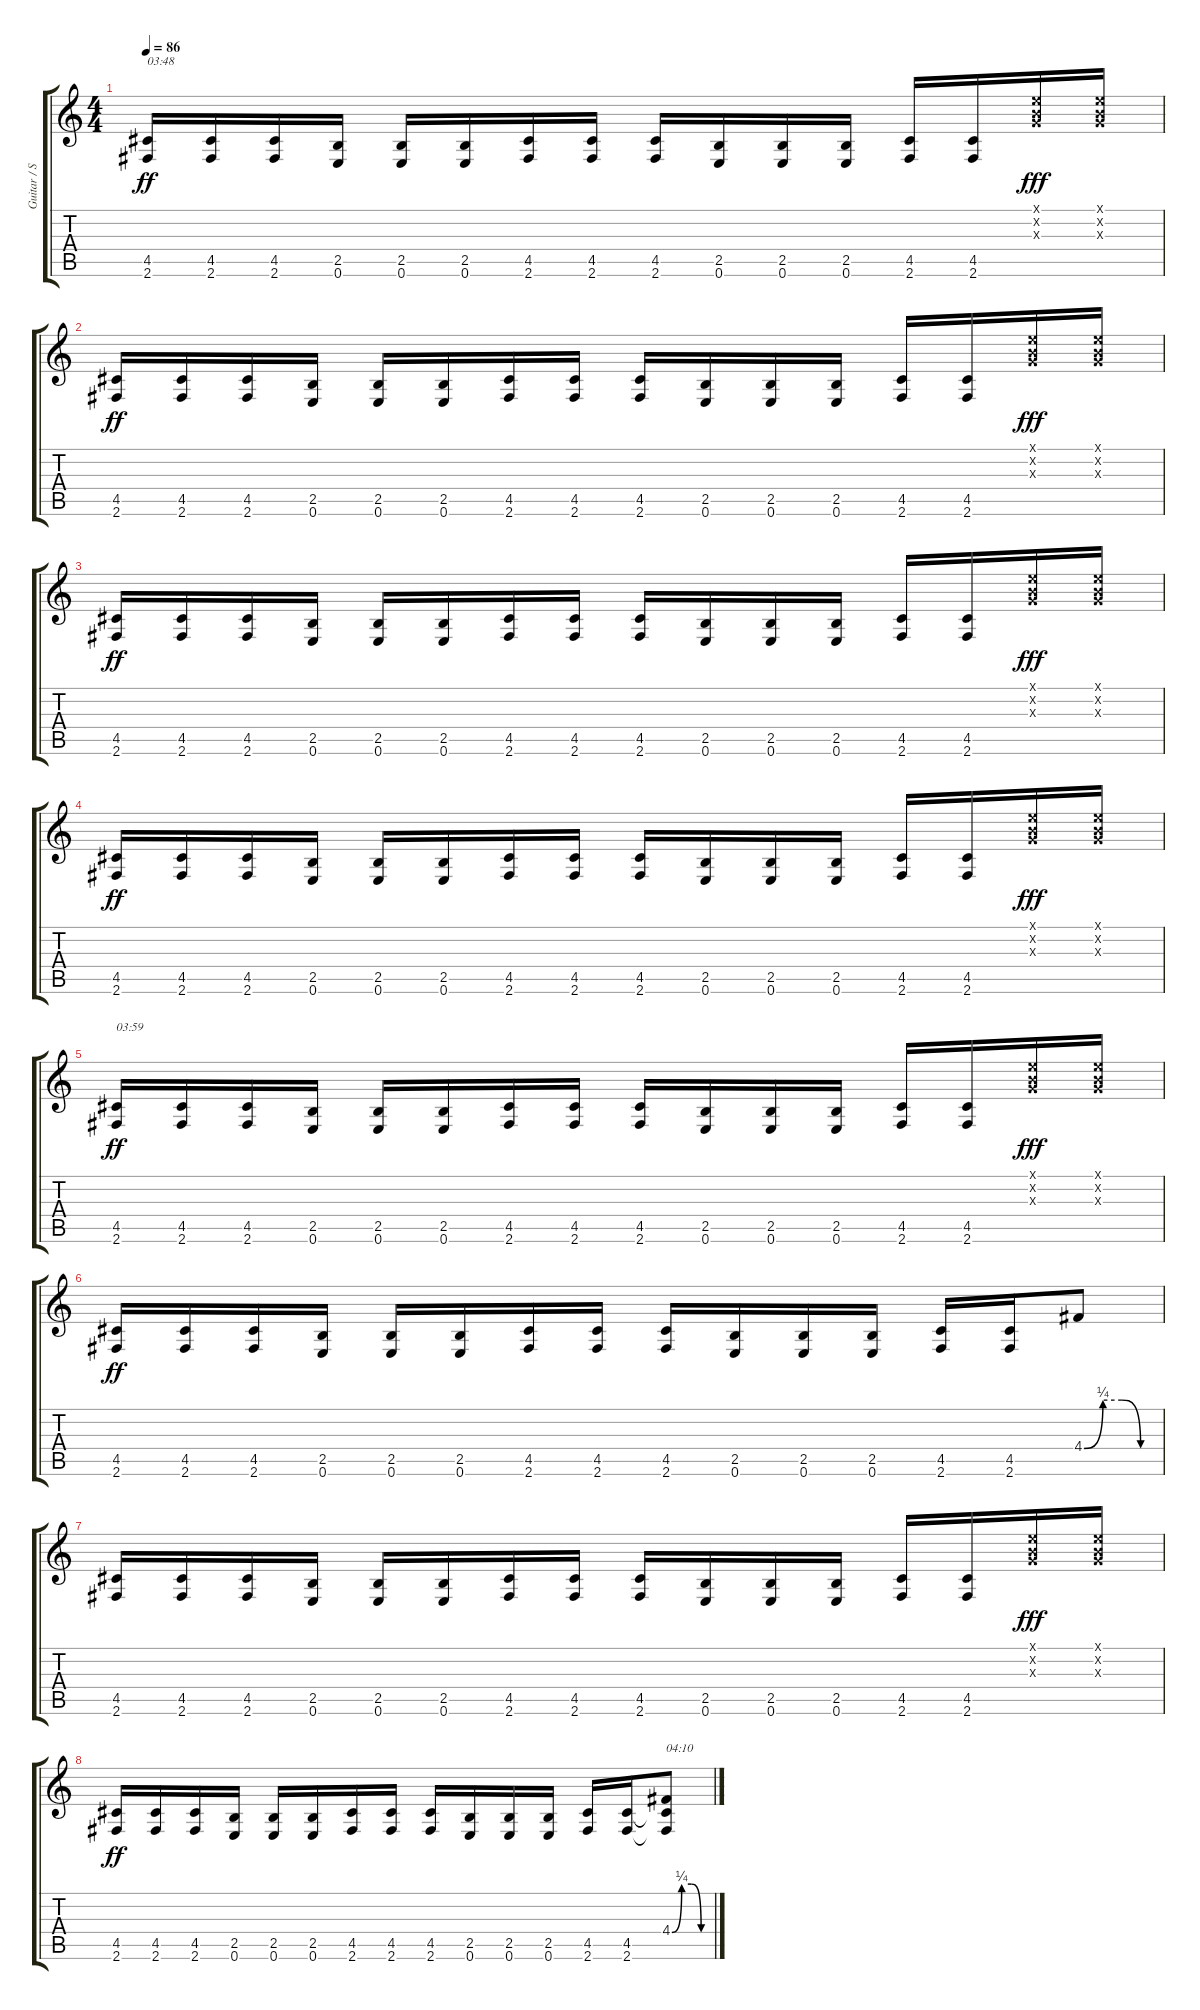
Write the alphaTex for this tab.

\track ("Guitar / Stef Carpenter" "Guitar / S") {instrument overdrivenguitar}
\staff {score tabs}
\tuning (E4 B3 G3 D3 A2 E2) {hide}
\ts (4 4)
\tempo 86
\clef g2
\ks c
(4.5 2.6).16{txt "03:48" dy ff} (4.5 2.6).16 (4.5 2.6).16 (2.5 0.6).16 (2.5 0.6).16 (2.5 0.6).16 (4.5 2.6).16 (4.5 2.6).16 (4.5 2.6).16 (2.5 0.6).16 (2.5 0.6).16 (2.5 0.6).16 (4.5 2.6).16 (4.5 2.6).16 (0.1{x} 0.2{x} 0.3{x}).16{dy fff} (0.1{x} 0.2{x} 0.3{x}).16 |
(4.5 2.6).16{dy ff} (4.5 2.6).16 (4.5 2.6).16 (2.5 0.6).16 (2.5 0.6).16 (2.5 0.6).16 (4.5 2.6).16 (4.5 2.6).16 (4.5 2.6).16 (2.5 0.6).16 (2.5 0.6).16 (2.5 0.6).16 (4.5 2.6).16 (4.5 2.6).16 (0.1{x} 0.2{x} 0.3{x}).16{dy fff} (0.1{x} 0.2{x} 0.3{x}).16 |
(4.5 2.6).16{dy ff} (4.5 2.6).16 (4.5 2.6).16 (2.5 0.6).16 (2.5 0.6).16 (2.5 0.6).16 (4.5 2.6).16 (4.5 2.6).16 (4.5 2.6).16 (2.5 0.6).16 (2.5 0.6).16 (2.5 0.6).16 (4.5 2.6).16 (4.5 2.6).16 (0.1{x} 0.2{x} 0.3{x}).16{dy fff} (0.1{x} 0.2{x} 0.3{x}).16 |
(4.5 2.6).16{dy ff} (4.5 2.6).16 (4.5 2.6).16 (2.5 0.6).16 (2.5 0.6).16 (2.5 0.6).16 (4.5 2.6).16 (4.5 2.6).16 (4.5 2.6).16 (2.5 0.6).16 (2.5 0.6).16 (2.5 0.6).16 (4.5 2.6).16 (4.5 2.6).16 (0.1{x} 0.2{x} 0.3{x}).16{dy fff} (0.1{x} 0.2{x} 0.3{x}).16 |
(4.5 2.6).16{txt "03:59" dy ff} (4.5 2.6).16 (4.5 2.6).16 (2.5 0.6).16 (2.5 0.6).16 (2.5 0.6).16 (4.5 2.6).16 (4.5 2.6).16 (4.5 2.6).16 (2.5 0.6).16 (2.5 0.6).16 (2.5 0.6).16 (4.5 2.6).16 (4.5 2.6).16 (0.1{x} 0.2{x} 0.3{x}).16{dy fff} (0.1{x} 0.2{x} 0.3{x}).16 |
(4.5 2.6).16{dy ff} (4.5 2.6).16 (4.5 2.6).16 (2.5 0.6).16 (2.5 0.6).16 (2.5 0.6).16 (4.5 2.6).16 (4.5 2.6).16 (4.5 2.6).16 (2.5 0.6).16 (2.5 0.6).16 (2.5 0.6).16 (4.5 2.6).16 (4.5 2.6).16 4.4{be (custom 0 0 15 1 30 1 45 0 60 0)}.8 |
(4.5 2.6).16 (4.5 2.6).16 (4.5 2.6).16 (2.5 0.6).16 (2.5 0.6).16 (2.5 0.6).16 (4.5 2.6).16 (4.5 2.6).16 (4.5 2.6).16 (2.5 0.6).16 (2.5 0.6).16 (2.5 0.6).16 (4.5 2.6).16 (4.5 2.6).16 (0.1{x} 0.2{x} 0.3{x}).16{dy fff} (0.1{x} 0.2{x} 0.3{x}).16 |
(4.5 2.6).16{dy ff} (4.5 2.6).16 (4.5 2.6).16 (2.5 0.6).16 (2.5 0.6).16 (2.5 0.6).16 (4.5 2.6).16 (4.5 2.6).16 (4.5 2.6).16 (2.5 0.6).16 (2.5 0.6).16 (2.5 0.6).16 (4.5 2.6).16 (4.5 2.6).16 (4.4{be (custom 0 0 15 1 30 1 45 0 60 0)} 4.5{t} 2.6{t}).8{txt "04:10"}
